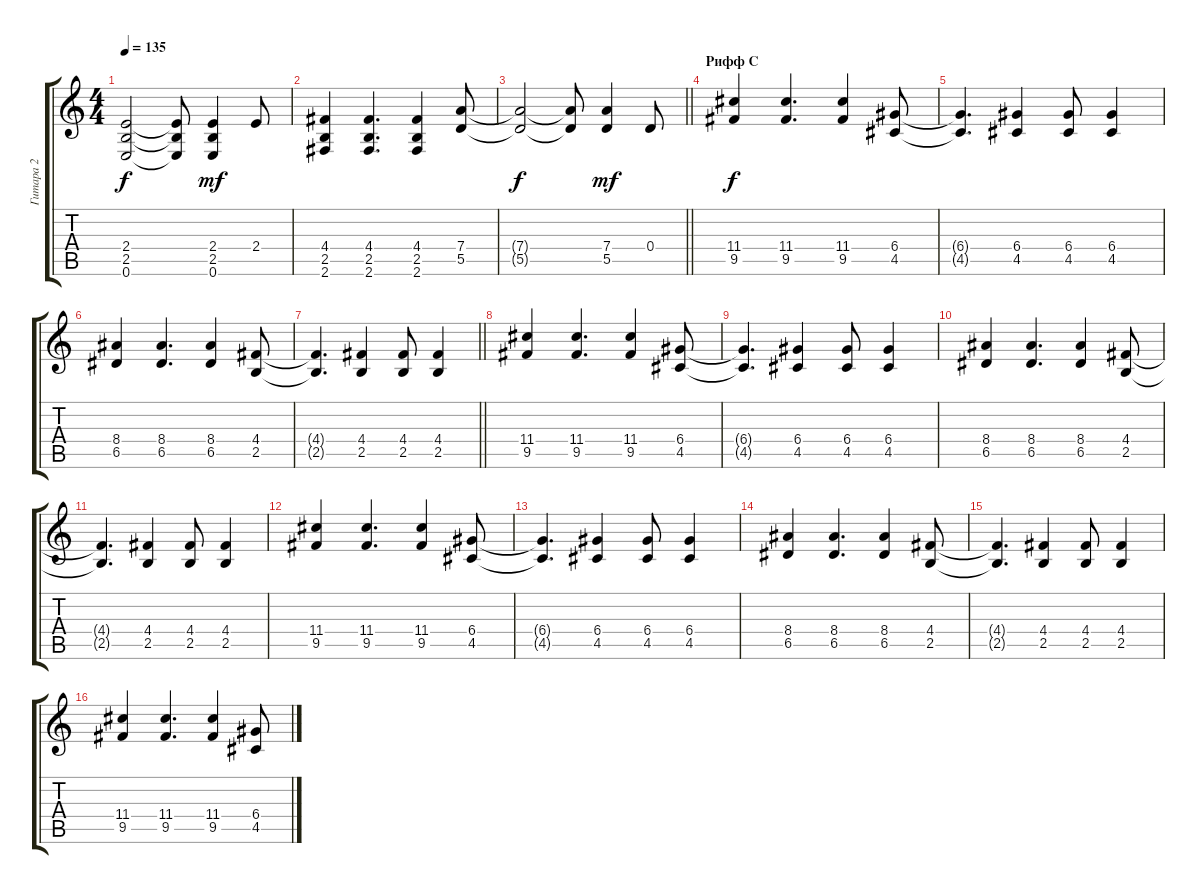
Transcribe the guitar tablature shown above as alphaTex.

\track ("Гитара 2" "Гитара 2") {instrument distortionguitar}
\staff {score tabs}
\tuning (E4 B3 G3 D3 A2 E2) {hide}
\ts (4 4)
\tempo 135
\clef g2
\ks c
(2.4{t} 2.5{t} 0.6{t}).2{dy f} (2.4{t} 2.5{t} 0.6{t}).8 (2.4 2.5 0.6).4{dy mf} 2.4.8 |
(4.4 2.5 2.6).4 (4.4 2.5 2.6).4{d} (4.4 2.5 2.6).4 (7.4 5.5).8 |
\barLineRight lightlight
(7.4{t} 5.5{t}).2{dy f} (7.4{t} 5.5{t}).8 (7.4 5.5).4{dy mf} 0.4.8 |
\section ("" "Рифф С")
(11.4 9.5).4{dy f} (11.4 9.5).4{d} (11.4 9.5).4 (6.4 4.5).8 |
(6.4{t} 4.5{t}).4{d} (6.4 4.5).4 (6.4 4.5).8 (6.4 4.5).4 |
(8.4 6.5).4 (8.4 6.5).4{d} (8.4 6.5).4 (4.4 2.5).8 |
\barLineRight lightlight
(4.4{t} 2.5{t}).4{d} (4.4 2.5).4 (4.4 2.5).8 (4.4 2.5).4 |
\section ("" "")
(11.4 9.5).4 (11.4 9.5).4{d} (11.4 9.5).4 (6.4 4.5).8 |
(6.4{t} 4.5{t}).4{d} (6.4 4.5).4 (6.4 4.5).8 (6.4 4.5).4 |
(8.4 6.5).4 (8.4 6.5).4{d} (8.4 6.5).4 (4.4 2.5).8 |
(4.4{t} 2.5{t}).4{d} (4.4 2.5).4 (4.4 2.5).8 (4.4 2.5).4 |
(11.4 9.5).4 (11.4 9.5).4{d} (11.4 9.5).4 (6.4 4.5).8 |
(6.4{t} 4.5{t}).4{d} (6.4 4.5).4 (6.4 4.5).8 (6.4 4.5).4 |
(8.4 6.5).4 (8.4 6.5).4{d} (8.4 6.5).4 (4.4 2.5).8 |
(4.4{t} 2.5{t}).4{d} (4.4 2.5).4 (4.4 2.5).8 (4.4 2.5).4 |
(11.4 9.5).4 (11.4 9.5).4{d} (11.4 9.5).4 (6.4 4.5).8
